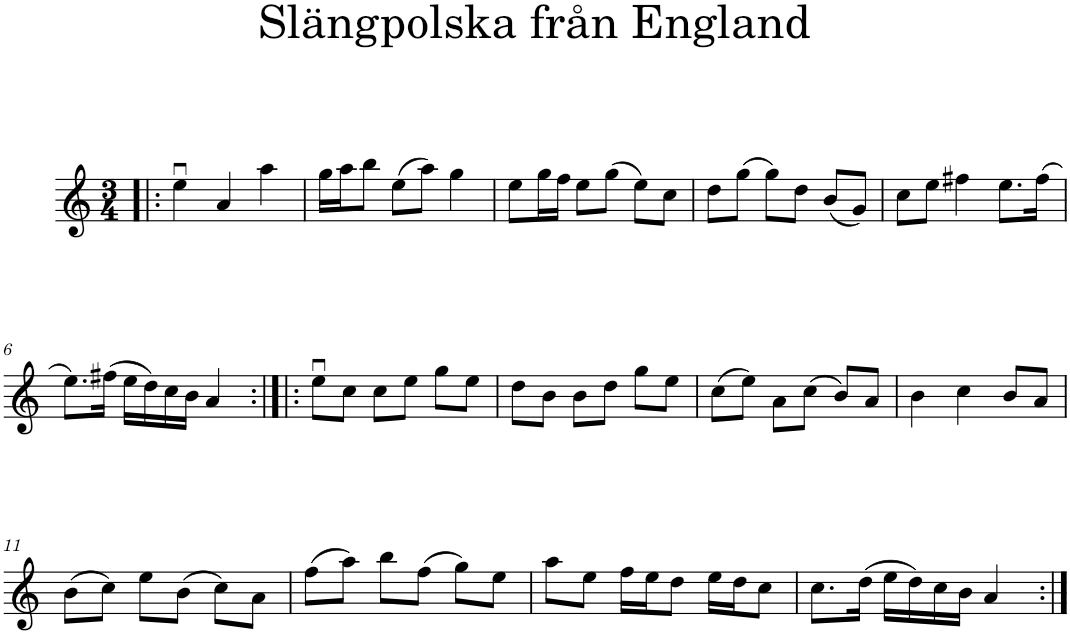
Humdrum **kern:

**kern
*part1
*staff1
*I"Piano
*I'Pno
*clefG2
*k[]
*M3/4
=1!|:
4eeu\
4a/
4aa\
=2
16gg\LL
16aa\J
8bb\J
(8ee\L
8aa\J)
4gg\
=3
8ee\L
16gg\L
16ff\JJ
8ee\L
(8gg\J
8ee\L)
8cc\J
=4
8dd\L
(8gg\J
8gg\L)
8dd\J
(8b/L
8g/J)
=5
8cc\L
8ee\J
4ff#X\
8.ee\L
(16ff#\Jk
!!LO:LB:g=z
=6
8.ee\L)
(16ff#X\Jk
16ee\LL
16dd\)
16cc\
16b\JJ
4a/
=7:|!|:
8eeu\L
8cc\J
8cc\L
8ee\J
8gg\L
8ee\J
=8
8dd\L
8b\J
8b\L
8dd\J
8gg\L
8ee\J
=9
(8cc\L
8ee\J)
8a\L
(8cc\J
8b/L)
8a/J
=10
4b\
4cc\
8b/L
8a/J
!!LO:LB:g=z
=11
(8b\L
8cc\J)
8ee\L
(8b\J
8cc\L)
8a\J
=12
(8ff\L
8aa\J)
8bb\L
(8ff\J
8gg\L)
8ee\J
=13
8aa\L
8ee\J
16ff\LL
16ee\J
8dd\J
16ee\LL
16dd\J
8cc\J
=14
8.cc\L
(16dd\Jk
16ee\LL
16dd\)
16cc\
16b\JJ
4a/
=:|!
*-
